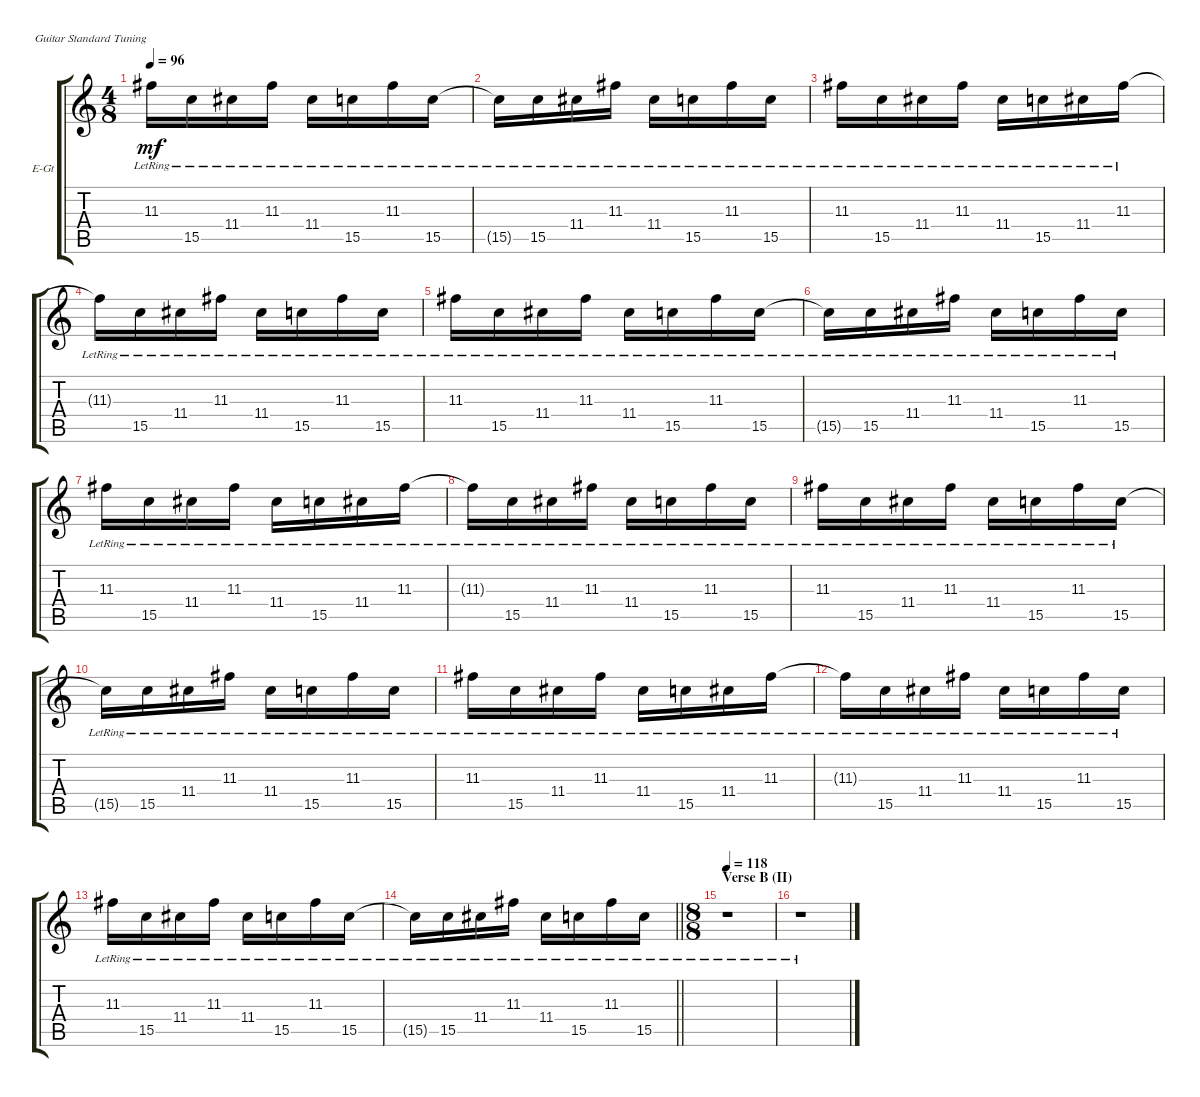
\bracketExtendMode groupsimilarinstruments
\firstSystemTrackNameOrientation horizontal
\otherSystemsTrackNameOrientation horizontal
\track ("Jason Gobel (Clean)" "E-Gt") {instrument electricguitarjazz}
\staff {score tabs}
\tuning (E4 B3 G3 D3 A2 E2)
\ts (4 8)
\tempo 96
\clef g2
\ks c
11.3{lr}.16{dy mf} 15.5{lr}.16 11.4{lr}.16 11.3{lr}.16 11.4{lr}.16 15.5{lr}.16 11.3{lr}.16 15.5{lr}.16 |
15.5{lr t}.16 15.5{lr}.16 11.4{lr}.16 11.3{lr}.16 11.4{lr}.16 15.5{lr}.16 11.3{lr}.16 15.5{lr}.16 |
11.3{lr}.16 15.5{lr}.16 11.4{lr}.16 11.3{lr}.16 11.4{lr}.16 15.5{lr}.16 11.4{lr}.16 11.3{lr}.16 |
11.3{lr t}.16 15.5{lr}.16 11.4{lr}.16 11.3{lr}.16 11.4{lr}.16 15.5{lr}.16 11.3{lr}.16 15.5{lr}.16 |
11.3{lr}.16 15.5{lr}.16 11.4{lr}.16 11.3{lr}.16 11.4{lr}.16 15.5{lr}.16 11.3{lr}.16 15.5{lr}.16 |
15.5{lr t}.16 15.5{lr}.16 11.4{lr}.16 11.3{lr}.16 11.4{lr}.16 15.5{lr}.16 11.3{lr}.16 15.5{lr}.16 |
11.3{lr}.16 15.5{lr}.16 11.4{lr}.16 11.3{lr}.16 11.4{lr}.16 15.5{lr}.16 11.4{lr}.16 11.3{lr}.16 |
11.3{lr t}.16 15.5{lr}.16 11.4{lr}.16 11.3{lr}.16 11.4{lr}.16 15.5{lr}.16 11.3{lr}.16 15.5{lr}.16 |
11.3{lr}.16 15.5{lr}.16 11.4{lr}.16 11.3{lr}.16 11.4{lr}.16 15.5{lr}.16 11.3{lr}.16 15.5{lr}.16 |
15.5{lr t}.16 15.5{lr}.16 11.4{lr}.16 11.3{lr}.16 11.4{lr}.16 15.5{lr}.16 11.3{lr}.16 15.5{lr}.16 |
11.3{lr}.16 15.5{lr}.16 11.4{lr}.16 11.3{lr}.16 11.4{lr}.16 15.5{lr}.16 11.4{lr}.16 11.3{lr}.16 |
11.3{lr t}.16 15.5{lr}.16 11.4{lr}.16 11.3{lr}.16 11.4{lr}.16 15.5{lr}.16 11.3{lr}.16 15.5{lr}.16 |
11.3{lr}.16 15.5{lr}.16 11.4{lr}.16 11.3{lr}.16 11.4{lr}.16 15.5{lr}.16 11.3{lr}.16 15.5{lr}.16 |
\barLineRight lightlight
15.5{lr t}.16 15.5{lr}.16 11.4{lr}.16 11.3{lr}.16 11.4{lr}.16 15.5{lr}.16 11.3{lr}.16 15.5{lr}.16 |
\ts (8 8)
\section ("" "Verse B (II)")
\tempo 118
r.1 |
r.1
